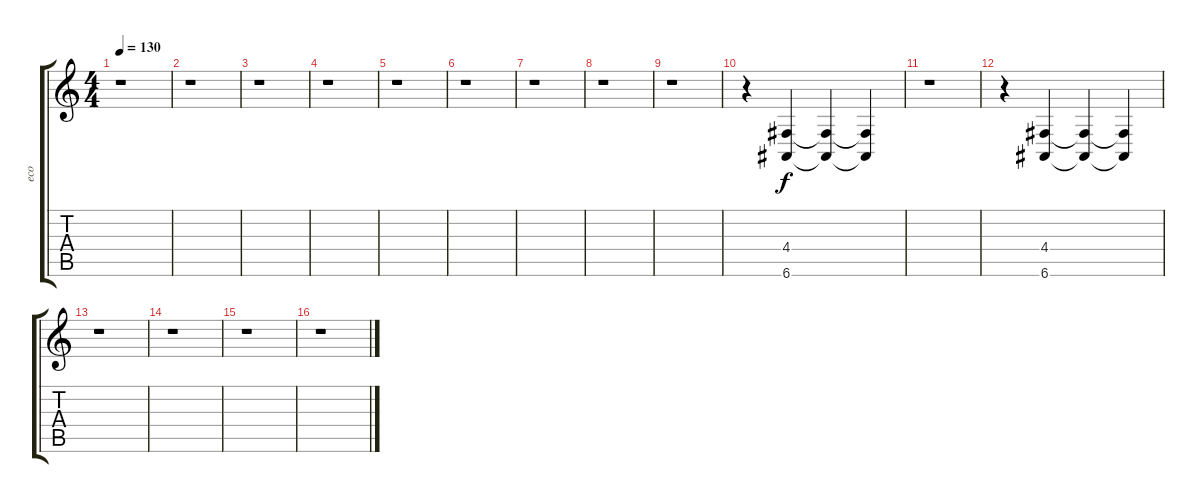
\track ("eco" "eco") {instrument synthvoice}
\staff {score tabs}
\tuning (E4 B3 G3 D3 A2 E2) {hide}
\ts (4 4)
\tempo 130
\clef g2
\ks c
r.1{dy f} |
r.1 |
r.1 |
r.1 |
r.1 |
r.1 |
r.1 |
r.1 |
r.1 |
r.4 (4.4 6.6).4 (4.4{t} 6.6{t}).4 (4.4{t} 6.6{t}).4 |
r.1 |
r.4 (4.4 6.6).4 (4.4{t} 6.6{t}).4 (4.4{t} 6.6{t}).4 |
r.1 |
r.1 |
r.1 |
r.1
